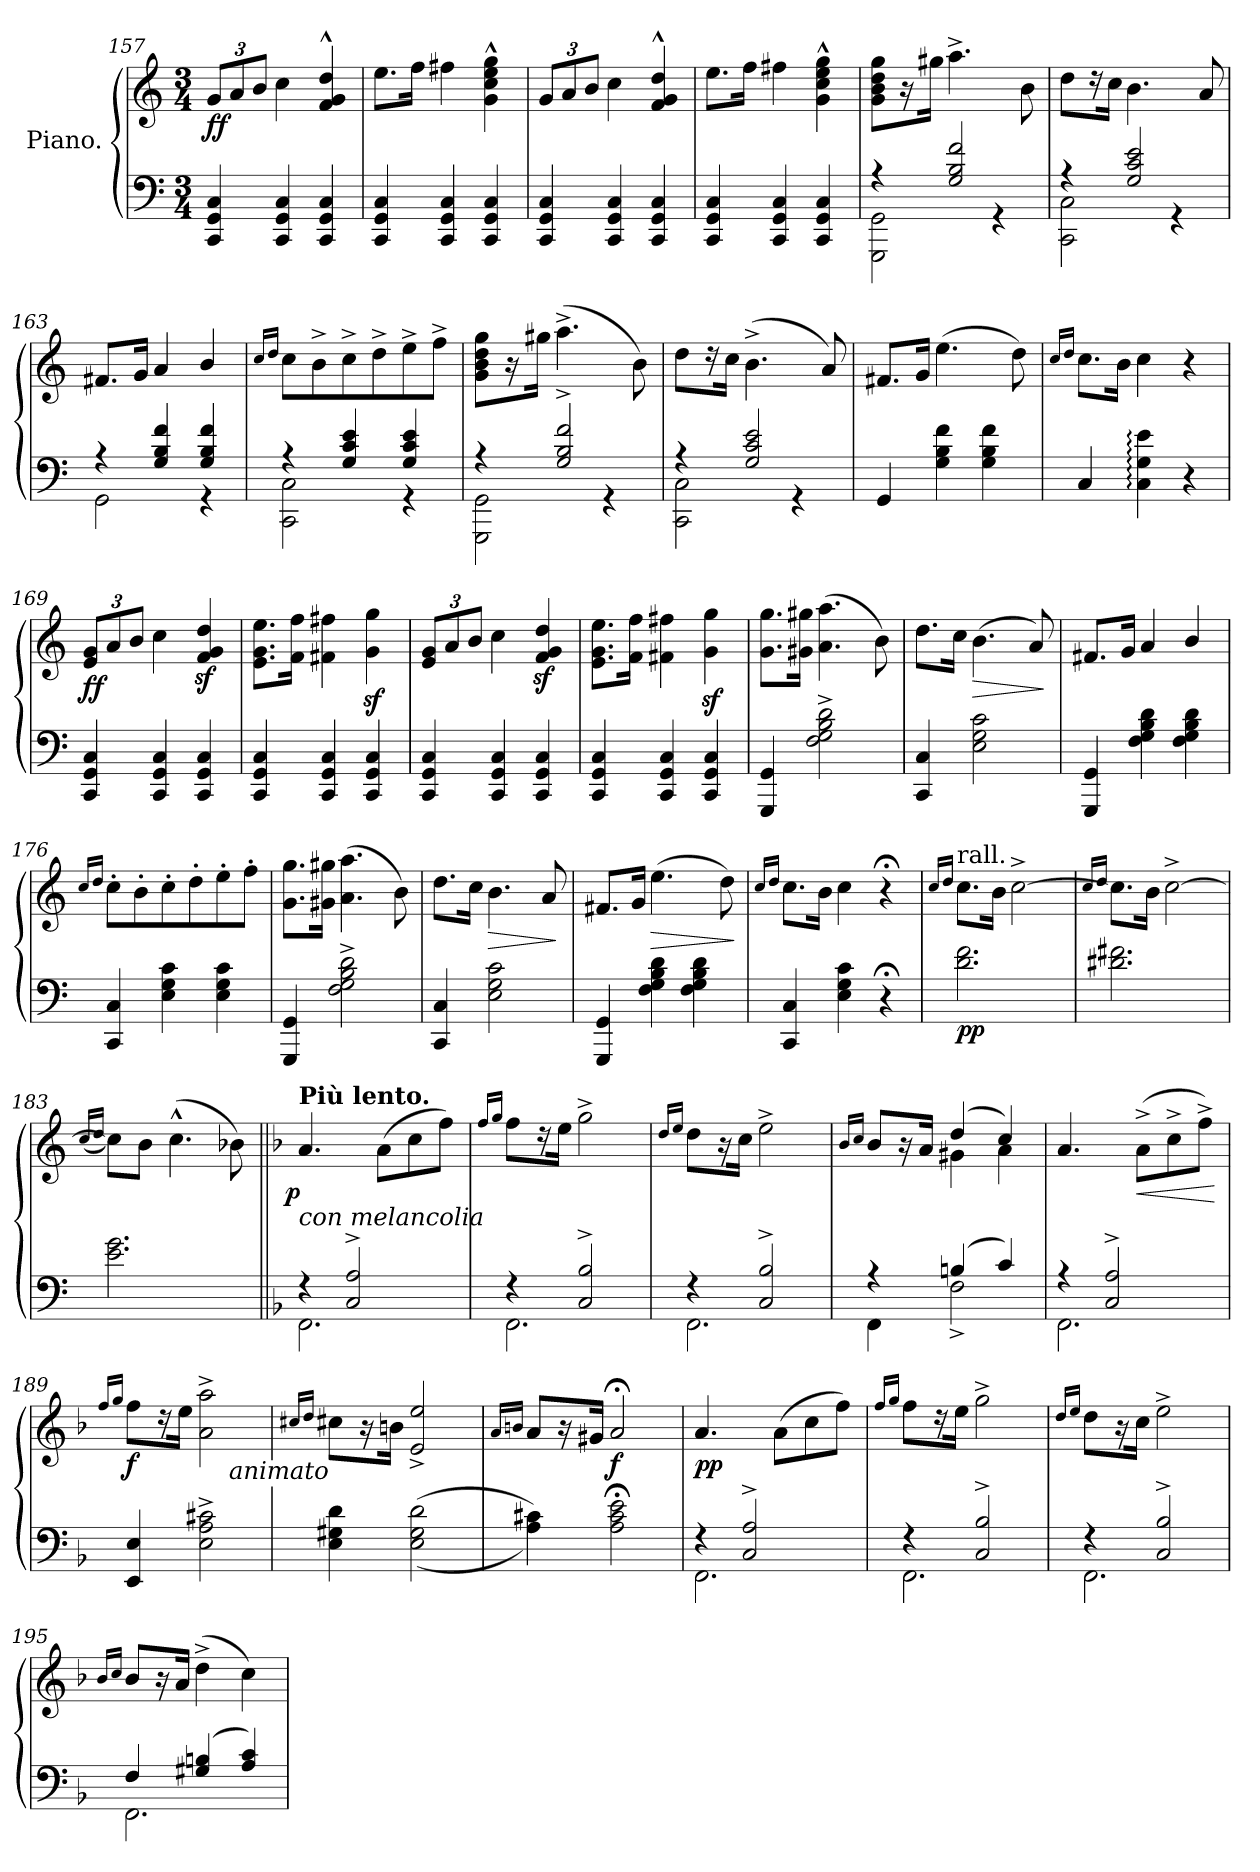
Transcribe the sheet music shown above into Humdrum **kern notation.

**kern	**dynam	**kern	**dynam
*part2	*part2	*part1	*part1
*staff2	*staff2	*staff1	*staff1
*I"Piano.	*	*I"Piano.	*
*clefF4	*	*clefG2	*
*k[]	*	*k[]	*
*M3/4	*	*M3/4	*
=157	=157	=157	=157
4CC/ 4GG/ 4C/	.	12g/L	ff
.	.	12a/	.
.	.	12b/J	.
4CC/ 4GG/ 4C/	.	4cc\	.
4CC/ 4GG/ 4C/	.	4f^^>/ 4g^^>/ 4dd^^>/	.
=158	=158	=158	=158
4CC/ 4GG/ 4C/	.	8.ee\L	.
.	.	16ff\Jk	.
4CC/ 4GG/ 4C/	.	4ff#X\	.
4CC/ 4GG/ 4C/	.	4g^^>\ 4cc^^>\ 4ee^^>\ 4gg^^>\	.
=159	=159	=159	=159
4CC/ 4GG/ 4C/	.	12g/L	.
.	.	12a/	.
.	.	12b/J	.
4CC/ 4GG/ 4C/	.	4cc\	.
4CC/ 4GG/ 4C/	.	4f^^>/ 4g^^>/ 4dd^^>/	.
=160	=160	=160	=160
4CC/ 4GG/ 4C/	.	8.ee\L	.
.	.	16ff\Jk	.
4CC/ 4GG/ 4C/	.	4ff#X\	.
4CC/ 4GG/ 4C/	.	4g^^>\ 4cc^^>\ 4ee^^>\ 4gg^^>\	.
=161	=161	=161	=161
*^	*	*	*
4r	2GGG\ 2GG\	.	8g\ 8b\ 8dd\ 8gg\L	.
.	.	.	16r	.
.	.	.	16gg#X\Jk	.
2G/ 2B/ 2f/	.	.	4.aa^>\	.
.	4r	.	.	.
.	.	.	8b\	.
=162	=162	=162	=162	=162
4r	2CC\ 2C\	.	8dd\L	.
.	.	.	16rdd	.
.	.	.	16cc\Jk	.
2G/ 2c/ 2e/	.	.	4.b\	.
.	4r	.	.	.
.	.	.	8a/	.
=163	=163	=163	=163	=163
4r	2GG\	.	8.f#X/L	.
.	.	.	16g/Jk	.
4G/ 4B/ 4f/	.	.	4a/	.
4G/ 4B/ 4f/	4r	.	4b/	.
=164	=164	=164	=164	=164
.	.	.	16qqcc/LL	.
.	.	.	16qqdd/JJ	.
4r	2CC\ 2C\	.	8cc\L	.
.	.	.	8b^>\	.
4G/ 4c/ 4e/	.	.	8cc^>\	.
.	.	.	8dd^>\	.
4G/ 4c/ 4e/	4r	.	8ee^>\	.
.	.	.	8ff^>\J	.
=165	=165	=165	=165	=165
4r	2GGG\ 2GG\	.	8g\ 8b\ 8dd\ 8gg\L	.
.	.	.	16r	.
.	.	.	16gg#X\Jk	.
2G^</ 2B^</ 2f^</	.	.	(>4.aa^<\	.
.	4r	.	.	.
.	.	.	8b\)	.
=166	=166	=166	=166	=166
4r	2CC\ 2C\	.	8dd\L	.
.	.	.	16r	.
.	.	.	16cc\Jk	.
2G/ 2c/ 2e/	.	.	(>4.b^>\	.
.	4r	.	.	.
.	.	.	8a/)	.
*v	*v	*	*	*
=167	=167	=167	=167
4GG/	.	8.f#X/L	.
.	.	16g/Jk	.
4G\ 4B\ 4f\	.	(>4.ee\	.
4G\ 4B\ 4f\	.	.	.
.	.	8dd\)	.
=168	=168	=168	=168
.	.	16qqcc/LL	.
.	.	16qqdd/JJ	.
4C/	.	8.cc\L	.
.	.	16b\Jk	.
4C:\ 4G:\ 4e:\	.	4cc\	.
4r	.	4r	.
=169	=169	=169	=169
4CC/ 4GG/ 4C/	.	12e/ 12g/L	ff
.	.	12a/	.
.	.	12b/J	.
4CC/ 4GG/ 4C/	.	4cc\	.
4CC/ 4GG/ 4C/	.	4fz/ 4gz/ 4ddz/	.
=170	=170	=170	=170
4CC/ 4GG/ 4C/	.	8.e\ 8.g\ 8.ee\L	.
.	.	16f\ 16ff\Jk	.
4CC/ 4GG/ 4C/	.	4f#X\ 4ff#X\	.
4CC/ 4GG/ 4C/	.	4gz\ 4ggz\	.
=171	=171	=171	=171
4CC/ 4GG/ 4C/	.	12e/ 12g/L	.
.	.	12a/	.
.	.	12b/J	.
4CC/ 4GG/ 4C/	.	4cc\	.
4CC/ 4GG/ 4C/	.	4fz/ 4gz/ 4ddz/	.
=172	=172	=172	=172
4CC/ 4GG/ 4C/	.	8.e\ 8.g\ 8.ee\L	.
.	.	16f\ 16ff\Jk	.
4CC/ 4GG/ 4C/	.	4f#X\ 4ff#X\	.
4CC/ 4GG/ 4C/	.	4gz\ 4ggz\	.
=173	=173	=173	=173
4GGG/ 4GG/	.	8.g\ 8.gg\L	.
.	.	16g#X\ 16gg#X\Jk	.
2F^>\ 2G^>\ 2B^>\ 2d^>\	.	(>4.a\ 4.aa\	.
.	.	8b\)	.
=174	=174	=174	=174
4CC/ 4C/	.	8.dd\L	.
.	.	16cc\Jk	.
!	!	!	!LO:HP:b
2E\ 2G\ 2c\	.	(>4.b\	>
.	.	8a/)	.
.	.	.	]
=175	=175	=175	=175
4GGG/ 4GG/	.	8.f#X/L	.
.	.	16g/Jk	.
4F\ 4G\ 4B\ 4d\	.	4a/	.
4F\ 4G\ 4B\ 4d\	.	4b/	.
=176	=176	=176	=176
.	.	16qqcc/LL	.
.	.	16qqdd/JJ	.
4CC/ 4C/	.	8cc'>\L	.
.	.	8b'>\	.
4E\ 4G\ 4c\	.	8cc'>\	.
.	.	8dd'>\	.
4E\ 4G\ 4c\	.	8ee'>\	.
.	.	8ff'>\J	.
=177	=177	=177	=177
4GGG/ 4GG/	.	8.g\ 8.gg\L	.
.	.	16g#X\ 16gg#X\Jk	.
2F^>\ 2G^>\ 2B^>\ 2d^>\	.	(>4.a\ 4.aa\	.
.	.	8b\)	.
=178	=178	=178	=178
4CC/ 4C/	.	8.dd\L	.
.	.	16cc\Jk	.
!	!	!	!LO:HP:b
2E\ 2G\ 2c\	.	4.b\	>
.	.	8a/	.
.	.	.	]
=179	=179	=179	=179
4GGG/ 4GG/	.	8.f#X/L	.
.	.	16g/Jk	.
!	!	!	!LO:HP:b
4F\ 4G\ 4B\ 4d\	.	(>4.ee\	>
4F\ 4G\ 4B\ 4d\	.	.	.
.	.	8dd\)	.
.	.	.	]
=180	=180	=180	=180
.	.	16qqcc/LL	.
.	.	16qqdd/JJ	.
4CC/ 4C/	.	8.cc\L	.
.	.	16b\Jk	.
4E\ 4G\ 4c\	.	4cc\	.
4r;<	.	4r;<	.
=181	=181	=181	=181
.	.	16qqcc/LL	.
.	.	16qqdd/JJ	.
!	!	!LO:TX:a:t=rall.	!
!	!LO:DY:b	!	!
2.d\ 2.f\	pp	8.cc\L	.
.	.	16b\Jk	.
.	.	[2cc^<\	.
=182	=182	=182	=182
.	.	16qqcc/LL	.
.	.	16qqdd/JJ	.
2.d#X\ 2.f#X\	.	8.cc\L]	.
.	.	16b\Jk	.
.	.	[2cc^<\	.
=183	=183	=183	=183
.	.	(<16qqcc/LL	.
.	.	16qqdd/JJ	.
2.e\ 2.g\	.	8cc\L])	.
.	.	8b\J	.
.	.	(>4.cc^^>\	.
.	.	8b-X\)	.
=184||	=184||	=184||	=184||
*k[b-]	*	*k[b-]	*
*^	*	*	*
!	!	!	!LO:TX:b:i:t=con melancolia	!
!	!	!	!LO:TX:a:B:t=Più lento.	!
!	!	!	!	!LO:DY:rj
4r	2.FF\	.	4.a/	p
2C^>/ 2A^>/	.	.	.	.
.	.	.	(>8a\L	.
.	.	.	8cc\	.
.	.	.	8ff\J)	.
=185	=185	=185	=185	=185
.	.	.	16qqff/LL	.
.	.	.	16qqgg/JJ	.
4r	2.FF\	.	8ff\L	.
.	.	.	16r	.
.	.	.	16ee\Jk	.
2C^>/ 2B-^>/	.	.	2gg^>\	.
=186	=186	=186	=186	=186
.	.	.	16qqdd/LL	.
.	.	.	16qqee/JJ	.
4r	2.FF\	.	8dd\L	.
.	.	.	16r	.
.	.	.	16cc\Jk	.
2C^>/ 2B-^>/	.	.	2ee^>\	.
=187	=187	=187	=187	=187
.	.	.	16qqb-/LL	.
.	.	.	16qqcc/JJ	.
*	*	*	*^	*
4r	4FF\	.	8b-/L	4ryy	.
.	.	.	16r	.	.
.	.	.	16a/Jk	.	.
(>4Bn/	2F^<\	.	(>4dd/	4g#X\	.
4c/)	.	.	4cc/)	4a\	.
*	*	*	*v	*v	*
=188	=188	=188	=188	=188
4r	2.FF\	.	4.a/	.
2C^>/ 2A^>/	.	.	.	.
!	!	!	!	!LO:HP:b
.	.	.	(>8a^>\L	<
.	.	.	8cc^>\	.
.	.	.	8ff^>\J)	.
*v	*v	*	*	*
.	.	.	[
=189	=189	=189	=189
.	.	16qqff/LL	.
.	.	16qqgg/JJ	.
4EE/ 4E/	.	8ff\L	f
.	.	16r	.
.	.	16ee\Jk	.
2E^>\ 2A^>\ 2c#X^>\	.	2a^>\ 2aa^>\	.
=190	=190	=190	=190
.	.	16qqcc#X/LL	.
.	.	16qqdd/JJ	.
!	!	!LO:TX:b:i:rj:t=animato	!
4E\ 4G#X\ 4d\	.	8cc#X\L	.
.	.	16r	.
.	.	16bn\Jk	.
(>(<2E\ 2G#\ 2d\	.	2e^>/ 2ee^>/	.
=191	=191	=191	=191
.	.	16qqa/LL	.
.	.	16qqbn/JJ	.
4A\ 4c#X\))	.	8a/L	.
.	.	16r	.
.	.	16g#X/Jk	.
2A;<\ 2c#;<\ 2e;<\	.	2a;</	f
=192	=192	=192	=192
*^	*	*	*
4r	2.FF\	.	4.a/	pp
2C^>/ 2A^>/	.	.	.	.
.	.	.	(>8a\L	.
.	.	.	8cc\	.
.	.	.	8ff\J)	.
=193	=193	=193	=193	=193
.	.	.	16qqff/LL	.
.	.	.	16qqgg/JJ	.
4r	2.FF\	.	8ff\L	.
.	.	.	16r	.
.	.	.	16ee\Jk	.
2C^>/ 2B-^>/	.	.	2gg^>\	.
=194	=194	=194	=194	=194
.	.	.	16qqdd/LL	.
.	.	.	16qqee/JJ	.
4r	2.FF\	.	8dd\L	.
.	.	.	16r	.
.	.	.	16cc\Jk	.
2C^>/ 2B-^>/	.	.	2ee^>\	.
=195	=195	=195	=195	=195
.	.	.	16qqb-/LL	.
.	.	.	16qqcc/JJ	.
4F/	2.FF\	.	8b-/L	.
.	.	.	16r	.
.	.	.	16a/Jk	.
(>4G#X/ 4Bn/	.	.	(>4dd^>\	.
4A/ 4c/)	.	.	4cc\)	.
*v	*v	*	*	*
=	=	=	=
*-	*-	*-	*-
